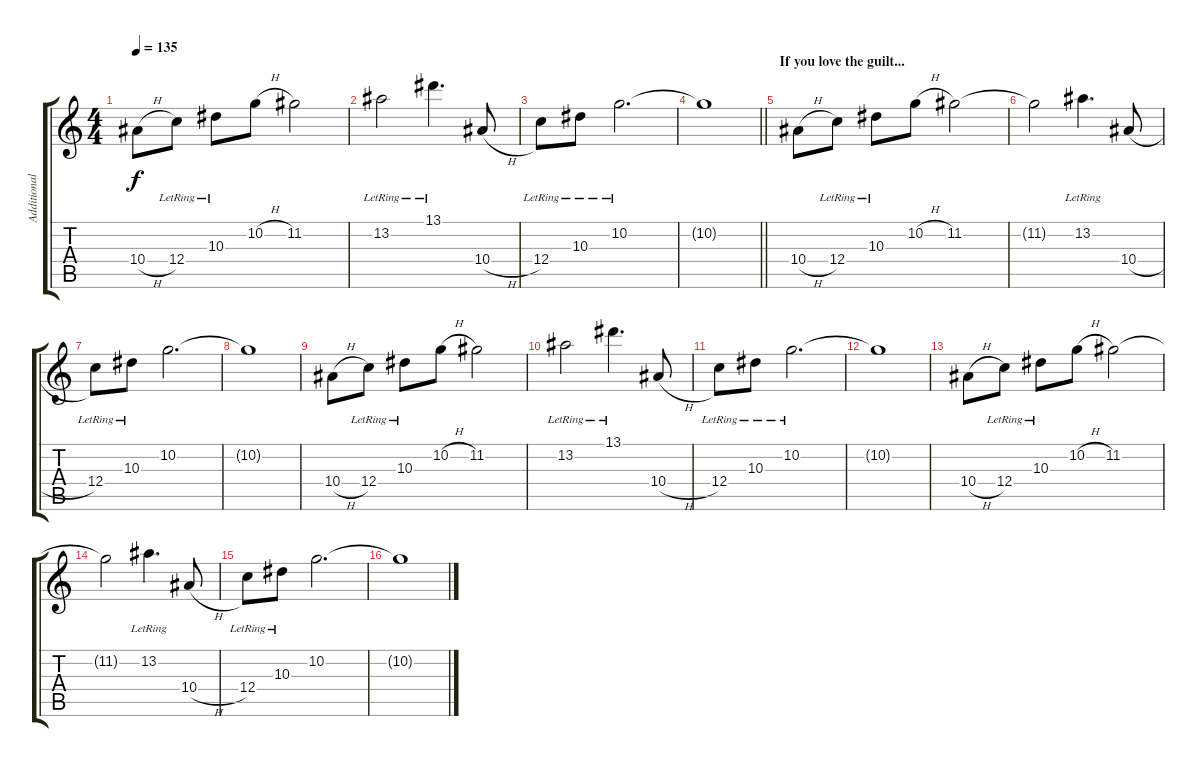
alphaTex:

\track ("Additional Guitar" "Additional") {instrument electricguitarjazz}
\staff {score tabs}
\tuning (D4 A3 F3 C3 G2 C2) {hide}
\ts (4 4)
\tempo 135
\clef g2
\ks c
10.4{h}.8{dy f} 12.4{lr}.8 10.3{lr}.8 10.2{h}.8 11.2.2 |
13.2{lr}.2 13.1{lr}.4{d} 10.4{h}.8 |
12.4{lr}.8 10.3{lr}.8 10.2{lr}.2{d} |
\barLineRight lightlight
10.2{t}.1 |
\section ("" "If you love the guilt...")
10.4{h}.8{volume 10 balance 16 instrument distortionguitar} 12.4{lr}.8 10.3{lr}.8 10.2{h}.8 11.2.2 |
11.2{t}.2 13.2{lr}.4{d} 10.4{h}.8 |
12.4{lr}.8 10.3{lr}.8 10.2.2{d} |
10.2{t}.1 |
10.4{h}.8 12.4{lr}.8 10.3{lr}.8 10.2{h}.8 11.2.2 |
13.2{lr}.2 13.1{lr}.4{d} 10.4{h}.8 |
12.4{lr}.8 10.3{lr}.8 10.2{lr}.2{d} |
10.2{t}.1 |
10.4{h}.8 12.4{lr}.8 10.3{lr}.8 10.2{h}.8 11.2.2 |
11.2{t}.2 13.2{lr}.4{d} 10.4{h}.8 |
12.4{lr}.8 10.3{lr}.8 10.2.2{d} |
10.2{t}.1
